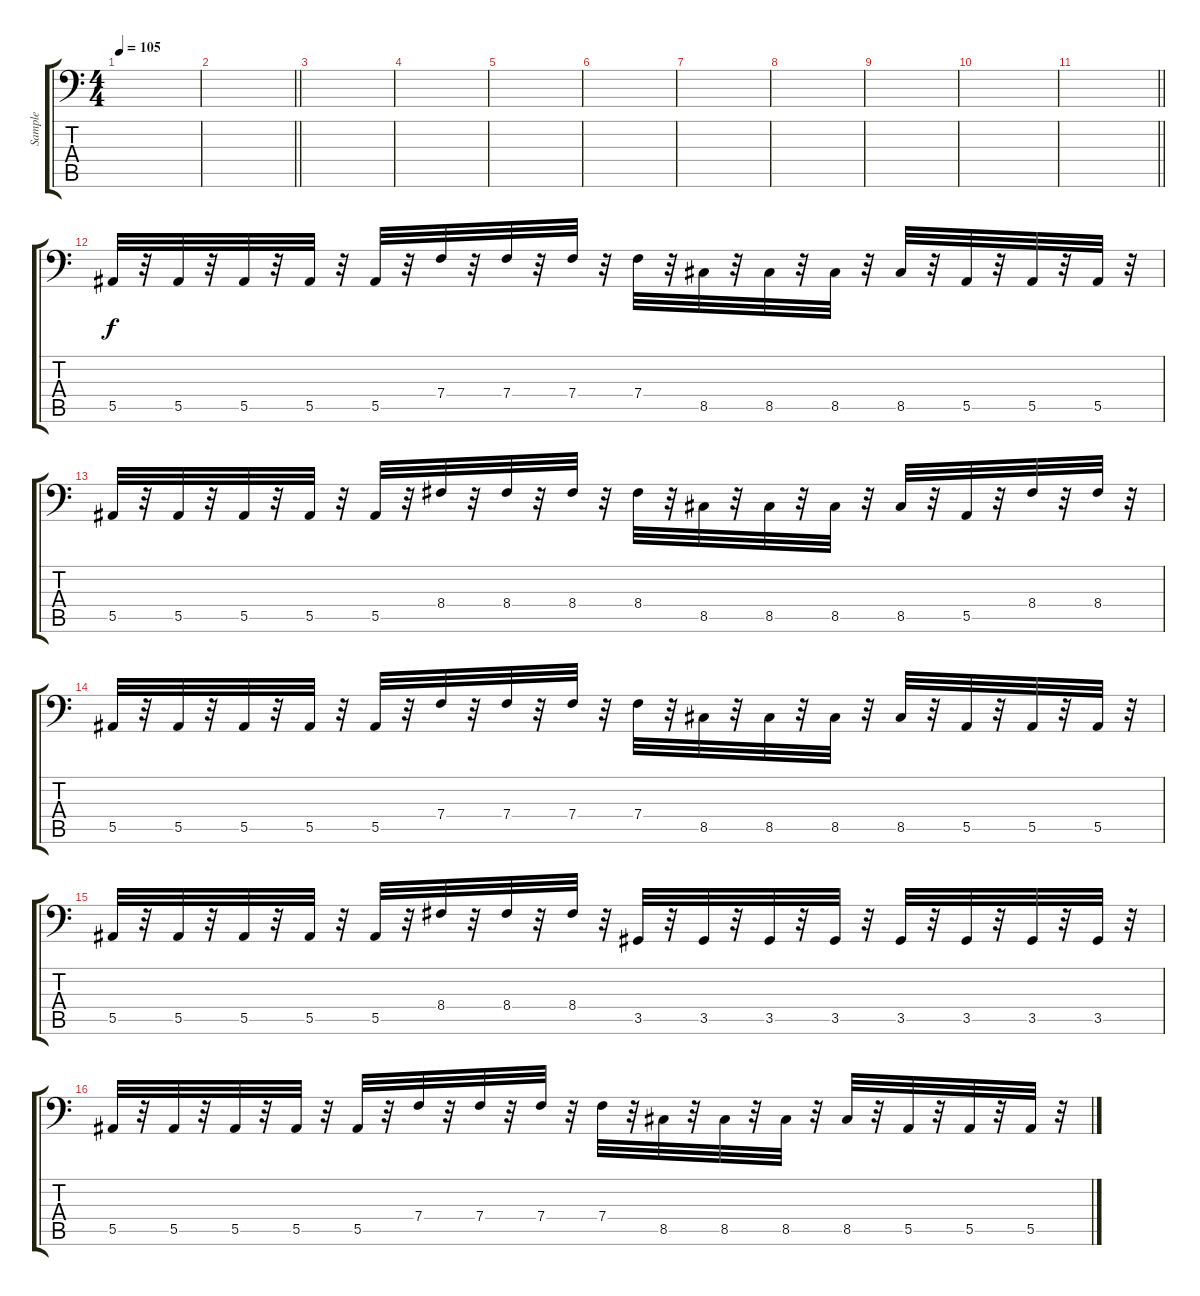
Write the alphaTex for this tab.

\track ("Sample" "Sample") {instrument lead2sawtooth}
\staff {score tabs}
\tuning (C4 G3 Eb3 Bb2 F2 Bb1) {hide}
\ts (4 4)
\tempo 105
\clef f4
\ks c
|
\barLineRight lightlight
|
|
|
|
|
|
|
|
|
\barLineRight lightlight
|
5.5.32{volume 7} r.32 5.5.32 r.32 5.5.32 r.32 5.5.32 r.32 5.5.32 r.32 7.4.32 r.32 7.4.32 r.32 7.4.32 r.32 7.4.32 r.32 8.5.32 r.32 8.5.32 r.32 8.5.32 r.32 8.5.32 r.32 5.5.32 r.32 5.5.32 r.32 5.5.32 r.32 |
5.5.32 r.32 5.5.32 r.32 5.5.32 r.32 5.5.32 r.32 5.5.32 r.32 8.4.32 r.32 8.4.32 r.32 8.4.32 r.32 8.4.32 r.32 8.5.32 r.32 8.5.32 r.32 8.5.32 r.32 8.5.32 r.32 5.5.32 r.32 8.4.32 r.32 8.4.32 r.32 |
5.5.32 r.32 5.5.32 r.32 5.5.32 r.32 5.5.32 r.32 5.5.32 r.32 7.4.32 r.32 7.4.32 r.32 7.4.32 r.32 7.4.32 r.32 8.5.32 r.32 8.5.32 r.32 8.5.32 r.32 8.5.32 r.32 5.5.32 r.32 5.5.32 r.32 5.5.32 r.32 |
5.5.32 r.32 5.5.32 r.32 5.5.32 r.32 5.5.32 r.32 5.5.32 r.32 8.4.32 r.32 8.4.32 r.32 8.4.32 r.32 3.5.32 r.32 3.5.32 r.32 3.5.32 r.32 3.5.32 r.32 3.5.32 r.32 3.5.32 r.32 3.5.32 r.32 3.5.32 r.32 |
5.5.32 r.32 5.5.32 r.32 5.5.32 r.32 5.5.32 r.32 5.5.32 r.32 7.4.32 r.32 7.4.32 r.32 7.4.32 r.32 7.4.32 r.32 8.5.32 r.32 8.5.32 r.32 8.5.32 r.32 8.5.32 r.32 5.5.32 r.32 5.5.32 r.32 5.5.32 r.32
